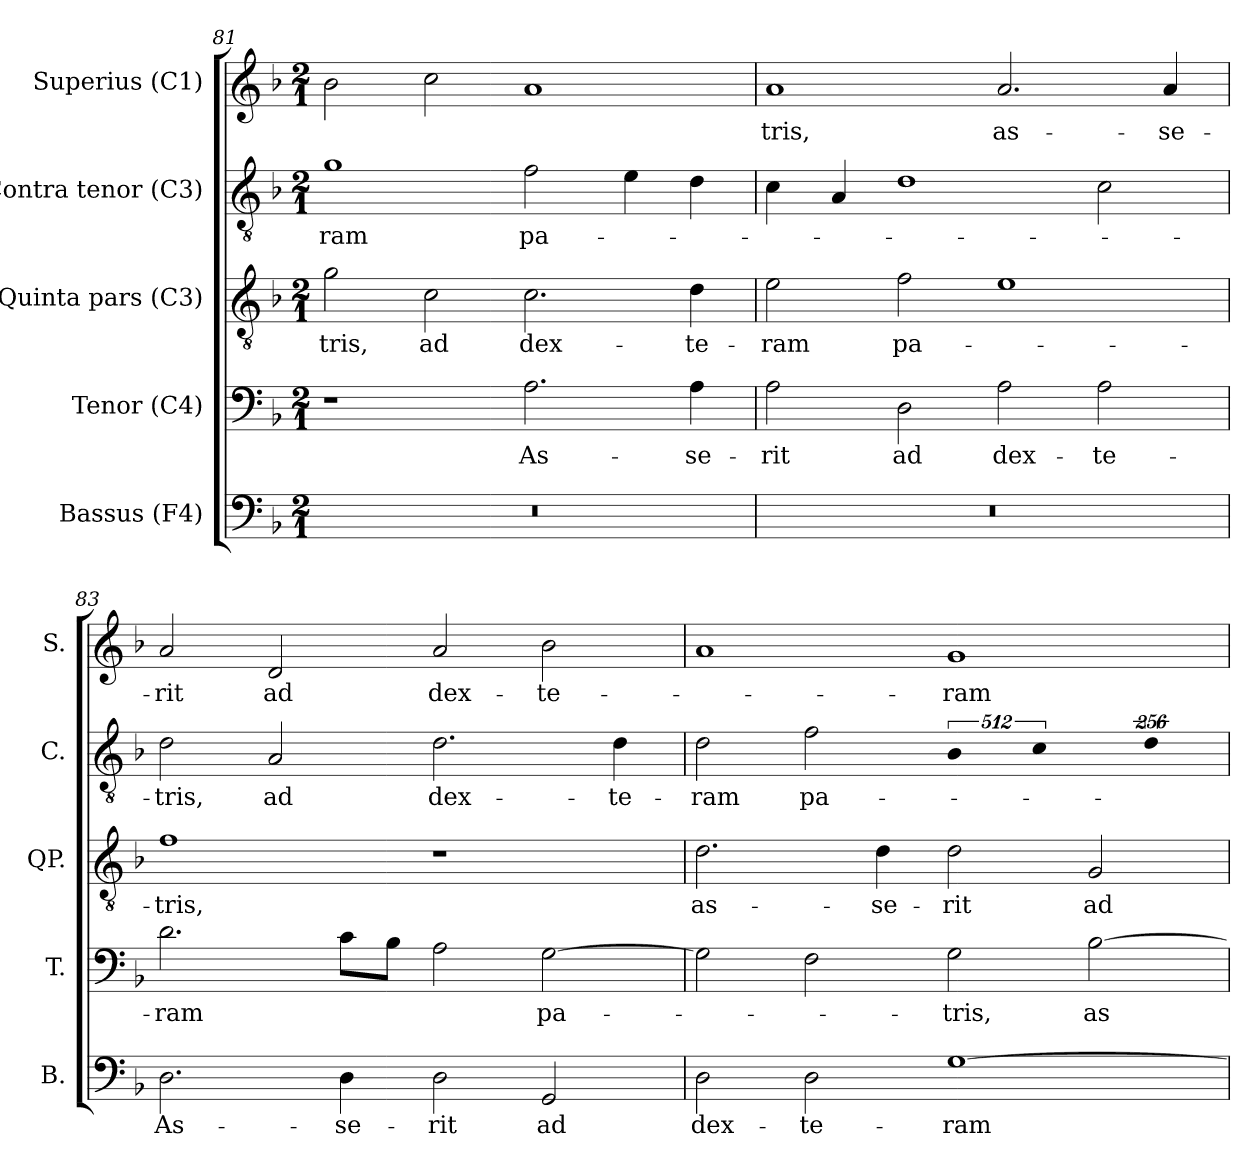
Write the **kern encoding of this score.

**kern	**text	**kern	**text	**kern	**text	**kern	**text	**kern	**text
*part5	*part5	*part4	*part4	*part3	*part3	*part2	*part2	*part1	*part1
*staff5	*staff5	*staff4	*staff4	*staff3	*staff3	*staff2	*staff2	*staff1	*staff1
*I"Bassus (F4)	*	*I"Tenor (C4)	*	*I"Quinta pars (C3)	*	*I"Contra tenor (C3)	*	*I"Superius (C1)	*
*I'B.	*	*I'T.	*	*I'QP.	*	*I'C.	*	*I'S.	*
!!LO:LB:g=z
*clefF4	*	*clefF4	*	*clefGv2	*	*clefGv2	*	*clefG2	*
*	*	*ITrd7c12	*	*ITrd7c12	*	*ITrd7c12	*	*	*
*k[b-]	*	*k[b-]	*	*k[b-]	*	*k[b-]	*	*k[b-]	*
*F:	*	*F:	*	*F:	*	*F:	*	*F:	*
*M2/1	*	*M2/1	*	*M2/1	*	*M2/1	*	*M2/1	*
=81	=81	=81	=81	=81	=81	=81	=81	=81	=81
!LO:N:vis=1	!	!	!	!	!	!	!	!	!
!	!	!	!	!	!LO:LY:b:color=#000000	!	!	!	!
!	!	!	!	!	!	!	!LO:LY:b:color=#000000	!	!
0r	.	1r	.	2Gi\	-tris,	1Gi	-ram	2b-i\	.
!	!	!	!	!	!LO:LY:b:color=#000000	!	!	!	!
.	.	.	.	2Ci\	ad	.	.	2cci\	.
!	!	!	!LO:LY:b:color=#000000	!	!	!	!	!	!
!	!	!	!	!	!LO:LY:b:color=#000000	!	!	!	!
!	!	!	!	!	!	!	!LO:LY:b:color=#000000	!	!
.	.	2.AAi\	As-	2.Ci\	dex-	2Fi\	pa-	1ai	.
.	.	.	.	.	.	4Ei\	.	.	.
!	!	!	!LO:LY:b:color=#000000	!	!	!	!	!	!
!	!	!	!	!	!LO:LY:b:color=#000000	!	!	!	!
.	.	4AAi\	-se-	4Di\	-te-	4Di\	.	.	.
=82	=82	=82	=82	=82	=82	=82	=82	=82	=82
!LO:N:vis=1	!	!	!	!	!	!	!	!	!
!	!	!	!LO:LY:b:color=#000000	!	!	!	!	!	!
!	!	!	!	!	!LO:LY:b:color=#000000	!	!	!	!
!	!	!	!	!	!	!	!	!	!LO:LY:b:color=#000000
0r	.	2AAi\	-rit	2Ei\	-ram	4Ci\	.	1ai	-tris,
.	.	.	.	.	.	4AAi/	.	.	.
!	!	!	!LO:LY:b:color=#000000	!	!	!	!	!	!
!	!	!	!	!	!LO:LY:b:color=#000000	!	!	!	!
.	.	2DDi\	ad	2Fi\	pa-	1Di	.	.	.
!	!	!	!LO:LY:b:color=#000000	!	!	!	!	!	!
!	!	!	!	!	!	!	!	!	!LO:LY:b:color=#000000
.	.	2AAi\	dex-	1Ei	.	.	.	2.ai/	as-
!	!	!	!LO:LY:b:color=#000000	!	!	!	!	!	!
.	.	2AAi\	-te-	.	.	2Ci\	.	.	.
!	!	!	!	!	!	!	!	!	!LO:LY:b:color=#000000
.	.	.	.	.	.	.	.	4ai/	-se-
=83	=83	=83	=83	=83	=83	=83	=83	=83	=83
!	!LO:LY:b:color=#000000	!	!	!	!	!	!	!	!
!	!	!	!LO:LY:b:color=#000000	!	!	!	!	!	!
!	!	!	!	!	!LO:LY:b:color=#000000	!	!	!	!
!	!	!	!	!	!	!	!LO:LY:b:color=#000000	!	!
!	!	!	!	!	!	!	!	!	!LO:LY:b:color=#000000
2.Di\	As-	2.Di\	-ram	1Fi	-tris,	2Di\	-tris,	2ai/	-rit
!	!	!	!	!	!	!	!LO:LY:b:color=#000000	!	!
!	!	!	!	!	!	!	!	!	!LO:LY:b:color=#000000
.	.	.	.	.	.	2AAi/	ad	2di/	ad
!	!LO:LY:b:color=#000000	!	!	!	!	!	!	!	!
4Di\	-se-	8Ci\L	.	.	.	.	.	.	.
.	.	8BB-i\J	.	.	.	.	.	.	.
!	!LO:LY:b:color=#000000	!	!	!	!	!	!	!	!
!	!	!	!	!	!	!	!LO:LY:b:color=#000000	!	!
!	!	!	!	!	!	!	!	!	!LO:LY:b:color=#000000
2Di\	-rit	2AAi\	.	1r	.	2.Di\	dex-	2ai/	dex-
!	!LO:LY:b:color=#000000	!	!	!	!	!	!	!	!
!	!	!	!LO:LY:b:color=#000000	!	!	!	!	!	!
!	!	!	!	!	!	!	!	!	!LO:LY:b:color=#000000
2GGi/	ad	[2GGi\	pa-	.	.	.	.	2b-i\	-te-
!	!	!	!	!	!	!	!LO:LY:b:color=#000000	!	!
.	.	.	.	.	.	4Di\	-te-	.	.
=84	=84	=84	=84	=84	=84	=84	=84	=84	=84
!	!LO:LY:b:color=#000000	!	!	!	!	!	!	!	!
!	!	!	!	!	!LO:LY:b:color=#000000	!	!	!	!
!	!	!	!	!	!	!	!LO:LY:b:color=#000000	!	!
2Di\	dex-	2GGi\]	.	2.Di\	as-	2Di\	-ram	1ai	.
!	!LO:LY:b:color=#000000	!	!	!	!	!	!	!	!
!	!	!	!	!	!	!	!LO:LY:b:color=#000000	!	!
2Di\	-te-	2FFi\	.	.	.	2Fi\	pa-	.	.
!	!	!	!	!	!LO:LY:b:color=#000000	!	!	!	!
.	.	.	.	4Di\	-se-	.	.	.	.
!	!LO:LY:b:color=#000000	!	!	!	!	!	!	!	!
!	!	!	!LO:LY:b:color=#000000	!	!	!	!	!	!
!	!	!	!	!	!LO:LY:b:color=#000000	!LO:N:vis=2	!	!	!
!	!	!	!	!	!	!	!	!	!LO:LY:b:color=#000000
[1Gi	-ram	2GGi\	-tris,	2Di\	-rit	1024%341BB-i\	.	1gi	-ram
!	!	!	!	!	!	!LO:N:vis=2	!	!	!
.	.	.	.	.	.	1024%341Ci\	.	.	.
!	!	!	!LO:LY:b:color=#000000	!	!	!	!	!	!
!	!	!	!	!	!LO:LY:b:color=#000000	!	!	!	!
.	.	[2BB-i\	as-	2GGi/	ad	.	.	.	.
!	!	!	!	!	!	!LO:N:vis=2	!	!	!
.	.	.	.	.	.	512%171Di\	.	.	.
=	=	=	=	=	=	=	=	=	=
*-	*-	*-	*-	*-	*-	*-	*-	*-	*-
